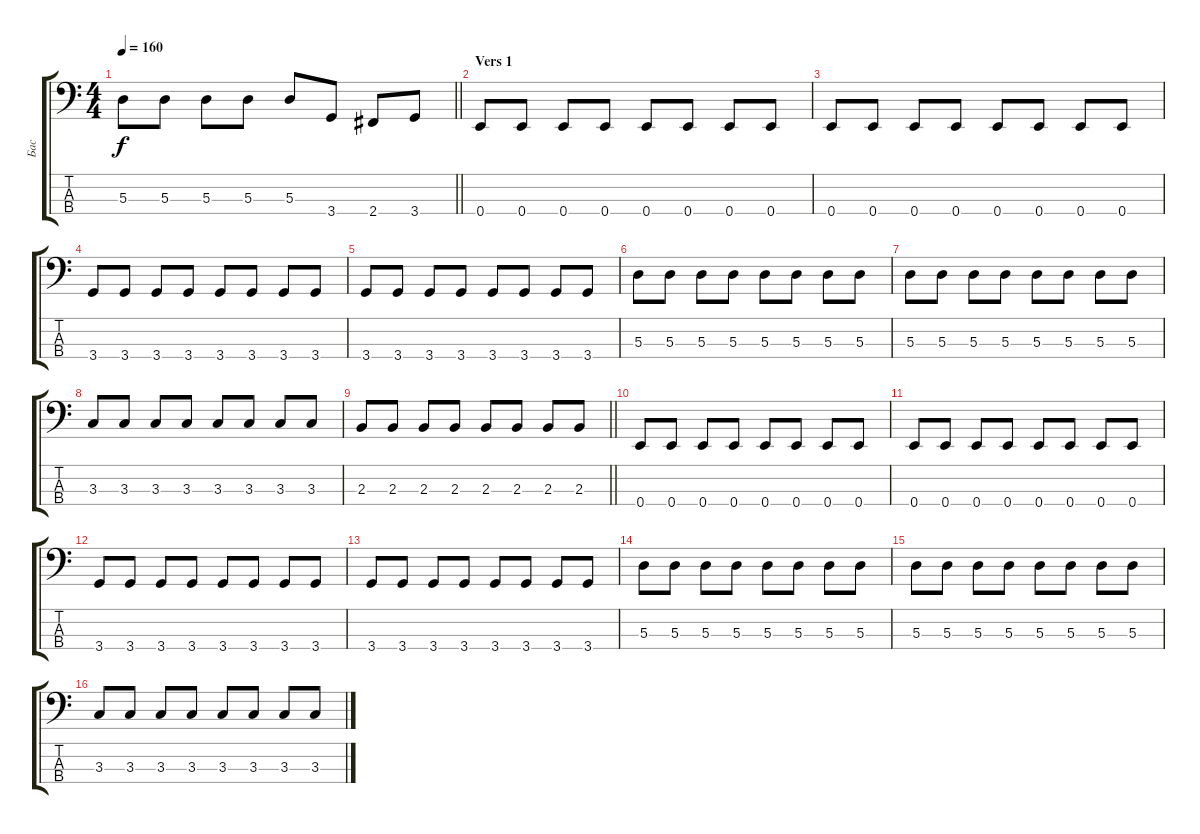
\track ("Бас" "Бас") {instrument electricbassfinger}
\staff {score tabs}
\tuning (G2 D2 A1 E1) {hide}
\ts (4 4)
\tempo 160
\clef f4
\barLineRight lightlight
\ks c
5.3.8{dy f} 5.3.8 5.3.8 5.3.8 5.3.8 3.4.8 2.4.8 3.4.8 |
\section ("" "Vers 1")
0.4.8 0.4.8 0.4.8 0.4.8 0.4.8 0.4.8 0.4.8 0.4.8 |
0.4.8 0.4.8 0.4.8 0.4.8 0.4.8 0.4.8 0.4.8 0.4.8 |
3.4.8 3.4.8 3.4.8 3.4.8 3.4.8 3.4.8 3.4.8 3.4.8 |
3.4.8 3.4.8 3.4.8 3.4.8 3.4.8 3.4.8 3.4.8 3.4.8 |
5.3.8 5.3.8 5.3.8 5.3.8 5.3.8 5.3.8 5.3.8 5.3.8 |
5.3.8 5.3.8 5.3.8 5.3.8 5.3.8 5.3.8 5.3.8 5.3.8 |
3.3.8 3.3.8 3.3.8 3.3.8 3.3.8 3.3.8 3.3.8 3.3.8 |
\barLineRight lightlight
2.3.8 2.3.8 2.3.8 2.3.8 2.3.8 2.3.8 2.3.8 2.3.8 |
0.4.8 0.4.8 0.4.8 0.4.8 0.4.8 0.4.8 0.4.8 0.4.8 |
0.4.8 0.4.8 0.4.8 0.4.8 0.4.8 0.4.8 0.4.8 0.4.8 |
3.4.8 3.4.8 3.4.8 3.4.8 3.4.8 3.4.8 3.4.8 3.4.8 |
3.4.8 3.4.8 3.4.8 3.4.8 3.4.8 3.4.8 3.4.8 3.4.8 |
5.3.8 5.3.8 5.3.8 5.3.8 5.3.8 5.3.8 5.3.8 5.3.8 |
5.3.8 5.3.8 5.3.8 5.3.8 5.3.8 5.3.8 5.3.8 5.3.8 |
3.3.8 3.3.8 3.3.8 3.3.8 3.3.8 3.3.8 3.3.8 3.3.8
